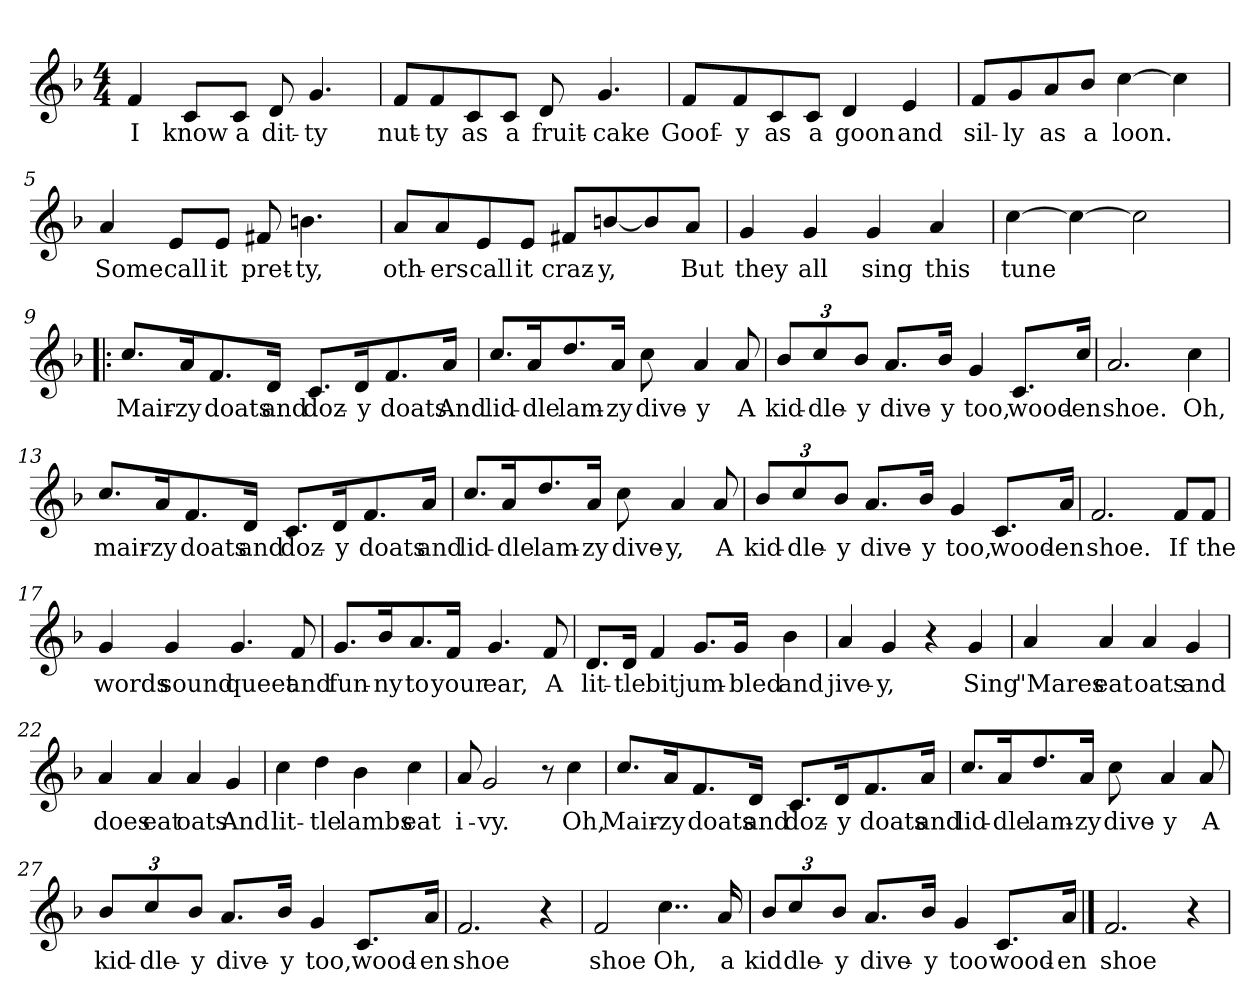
**kern	**text
*part1	*part1
*staff1	*staff1
*clefG2	*
*k[b-]	*
*F:	*
*M4/4	*
=1	=1
4f/	I
8c/L	know
8c/J	a
8d/	dit-
4.g/	-ty
=2	=2
8f/L	nut-
8f/	-ty
8c/	as
8c/J	a
8d/	fruit-
4.g/	-cake
=3	=3
8f/L	Goof-
8f/	-y
8c/	as
8c/J	a
4d/	goon
4e/	and
=4	=4
8f/L	sil-
8g/	-ly
8a/	as
8b-/J	a
[4cc\	loon.
4cc\]	.
!!LO:LB:g=z
=5	=5
4a/	Some
8e/L	call
8e/J	it
8f#X/	pret-
4.bn\	-ty,
=6	=6
8a/L	oth-
8a/	-ers
8e/	call
8e/J	it
8f#X/L	craz-
[8bn/	-y,
8b/]	.
8a/J	But
=7	=7
4g/	they
4g/	all
4g/	sing
4a/	this
=8	=8
[4cc\	tune
4cc\_	.
2cc\]	.
!!LO:LB:g=z
=9!|:	=9!|:
8.cc/L	Mair-
16a/	-zy
8.f/	doats
16d/J	and
8.c/L	doz-
16d/	-y
8.f/	doats
16a/J	And
=10	=10
8.cc/L	lid-
16a/	-dle
8.dd/	lam-
16a/J	-zy
8cc\	dive-
4a/	-y
8a/	A
=11	=11
*Xbrackettup	*
12b-/L	kid-
12cc/	-dle-
12b-/J	-y
8.a/L	dive-
16b-/J	-y
4g/	too,
8.c/L	wood-
16cc/J	-en
!!LO:LB:g=z
=12	=12
2.a/	shoe.
4cc\	Oh,
=13	=13
8.cc/L	mair-
16a/	-zy
8.f/	doats
16d/J	and
8.c/L	doz-
16d/	-y
8.f/	doats
16a/J	and
=14	=14
8.cc/L	lid-
16a/	-dle
8.dd/	lam-
16a/J	-zy
8cc\	dive-
4a/	-y,
8a/	A
!!LO:LB:g=z
=15	=15
12b-/L	kid-
12cc/	-dle-
12b-/J	-y
8.a/L	dive-
16b-/J	-y
4g/	too,
8.c/L	wood-
16a/J	-en
=16	=16
2.f/	shoe.
8f/L	If
8f/J	the
=17	=17
4g/	words
4g/	sound
4.g/	queet
8f/	and
=18	=18
8.g/L	fun-
16b-/	-ny
8.a/	to
16f/J	your
4.g/	ear,
8f/	A
!!LO:LB:g=z
=19	=19
8.d/L	lit-
16d/J	-tle
4f/	bit
8.g/L	jum-
16g/J	-bled
4b-\	and
=20	=20
4a/	jive-
4g/	y,
4r	.
4g/	Sing
=21	=21
4a/	"Mares
4a/	eat
4a/	oats
4g/	and
=22	=22
4a/	does
4a/	eat
4a/	oats
4g/	And
=23	=23
4cc\	lit-
4dd\	-tle
4b-\	lambs
4cc\	eat
!!LO:LB:g=z
=24	=24
8a/	i-
2g/	-vy.
8r	.
4cc\	Oh,
=25	=25
8.cc/L	Mair-
16a/	-zy
8.f/	doats
16d/J	and
8.c/L	doz-
16d/	-y
8.f/	doats
16a/J	and
=26	=26
8.cc/L	lid-
16a/	-dle
8.dd/	lam-
16a/J	-zy
8cc\	dive-
4a/	-y
8a/	A
!!LO:LB:g=z
=27	=27
12b-/L	kid-
12cc/	-dle-
12b-/J	-y
8.a/L	dive-
16b-/J	-y
4g/	too,
8.c/L	wood-
16a/J	-en
=28	=28
2.f/	shoe
4r	.
=29	=29
2f/	shoe
4..cc\	Oh,
16a/	a
=30	=30
12b-/L	kid
12cc/	-dle-
12b-/J	-y
8.a/L	dive-
16b-/J	-y
4g/	too
8.c/L	wood-
16a/J	-en
==31	==31
2.f/	shoe
4r	.
=	=
*-	*-
